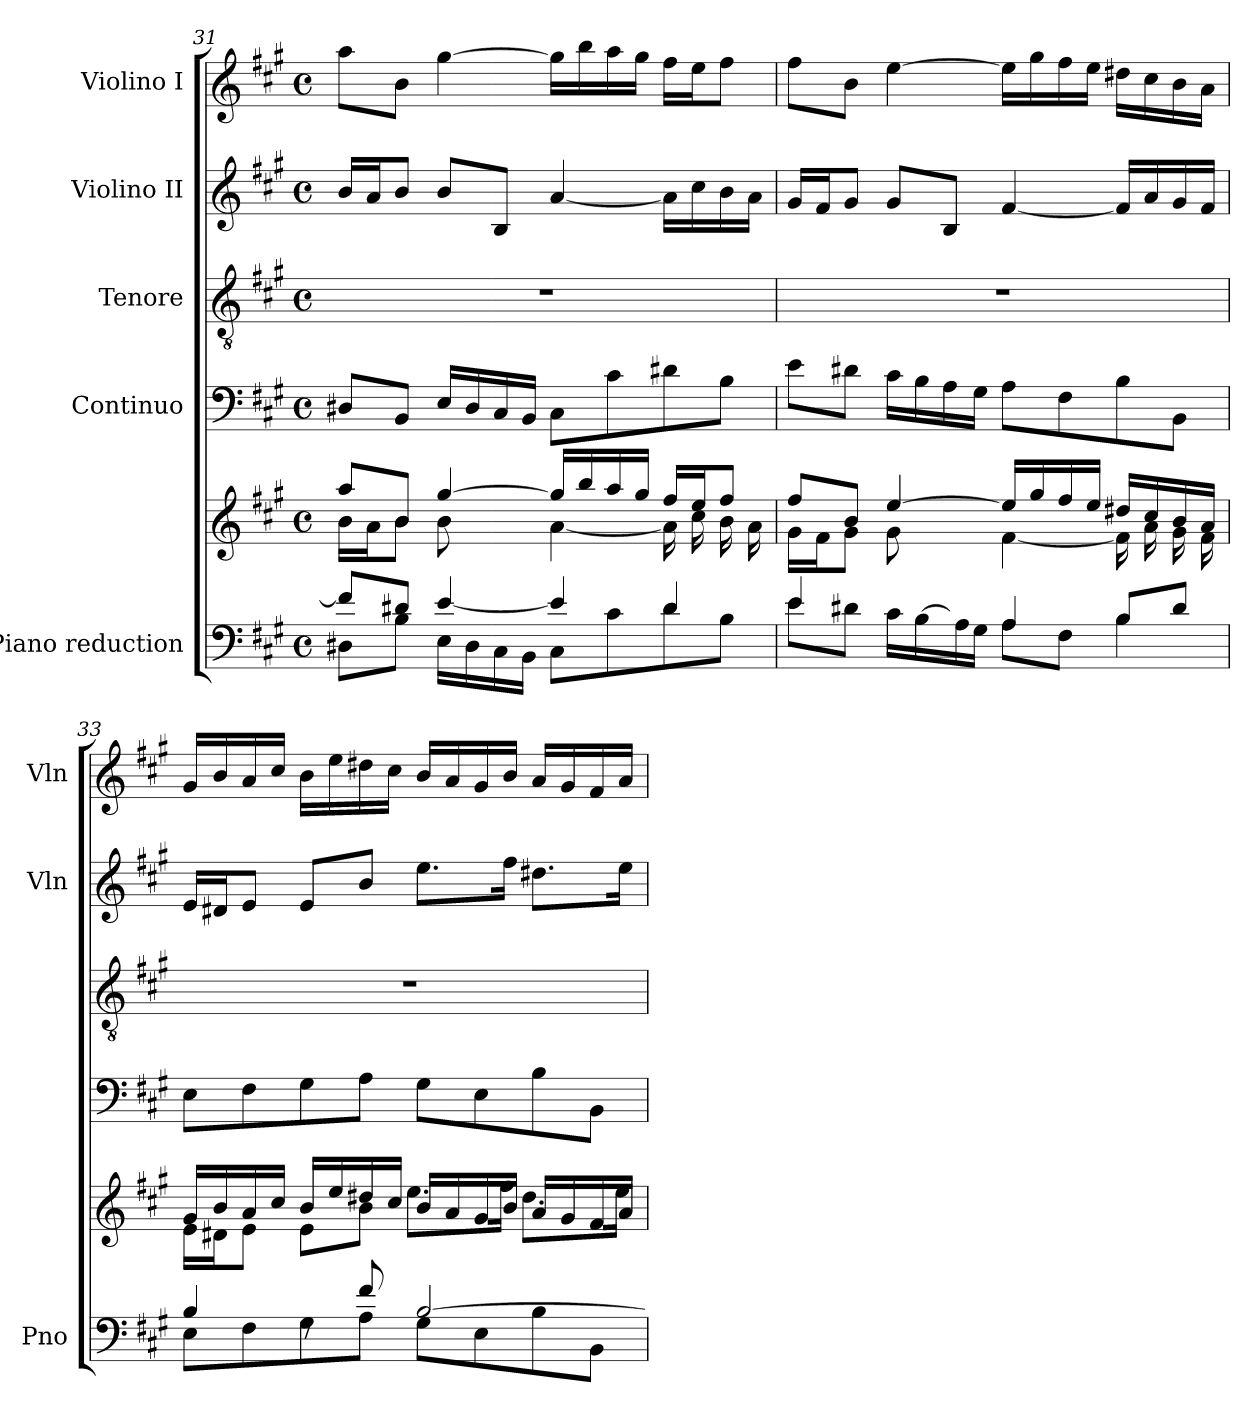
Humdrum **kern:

**kern	**kern	**kern	**kern	**kern	**kern
*part5	*part5	*part4	*part3	*part2	*part1
*staff6	*staff5	*staff4	*staff3	*staff2	*staff1
*I"Piano reduction	*	*I"Continuo	*I"Tenore	*I"Violino II	*I"Violino I
*I'Pno	*	*	*	*I'Vln	*I'Vln
!!LO:LB:g=z
*clefF4	*clefG2	*clefF4	*clefGv2	*clefG2	*clefG2
*k[f#c#g#]	*k[f#c#g#]	*k[f#c#g#]	*k[f#c#g#]	*k[f#c#g#]	*k[f#c#g#]
*M4/4	*M4/4	*M4/4	*M4/4	*M4/4	*M4/4
*met(c)	*met(c)	*met(c)	*met(c)	*met(c)	*met(c)
=31	=31	=31	=31	=31	=31
*^	*^	*	*	*	*
*	*^	*	*	*	*	*	*
4.ryy	8f#/L]	8D#X\L	8aa/L	16b\LL	8D#X/L	1r	16b/LL	8aa\L
.	.	.	.	16a\J	.	.	16a/J	.
.	8d#X/J	8B\J	8b/J	8b\J	8BB/J	.	8b/J	8b\J
.	[4e/	16E\LL	[4gg#/	8b\L	16E/LL	.	8b/L	[4gg#\
.	.	16D#\	.	.	16D#/	.	.	.
8B/J	.	16C#\	.	8ryy	16C#/	.	8B/J	.
.	.	16BB\JJ	.	.	16BB/JJ	.	.	.
2ryy	4e/]	8C#\L	16gg#/LL]	[4a\	8C#\L	.	[4a/	16gg#\LL]
.	.	.	16bb/	.	.	.	.	16bb\
.	.	8c#\	16aa/	.	8c#\	.	.	16aa\
.	.	.	16gg#/JJ	.	.	.	.	16gg#\JJ
.	4d#/	8d#\	16ff#/LL	16a\LL]	8d#X\	.	16a\LL]	16ff#\LL
.	.	.	16ee/J	16cc#\	.	.	16cc#\	16ee\J
.	.	8B\J	8ff#/J	16b\	8B\J	.	16b\	8ff#\J
.	.	.	.	16a\JJ	.	.	16a\JJ	.
=32	=32	=32	=32	=32	=32	=32	=32	=32
4.ryy	4e/	8e\L	8ff#/L	16g#\LL	8e\L	1r	16g#/LL	8ff#\L
.	.	.	.	16f#\J	.	.	16f#/J	.
.	.	8d#X\J	8b/J	8g#\J	8d#X\J	.	8g#/J	8b\J
.	4ryy	16c#\LL	[4ee/	8g#\L	16c#\LL	.	8g#/L	[4ee\
.	.	[16B\	.	.	16B\	.	.	.
8B/J]	.	16A\	.	8ryy	16A\	.	8B/J	.
.	.	16G#\JJ	.	.	16G#\JJ	.	.	.
2ryy	4A/	8A\L	16ee/LL]	[4f#\	8A\L	.	[4f#/	16ee\LL]
.	.	.	16gg#/	.	.	.	.	16gg#\
.	.	8F#\J	16ff#/	.	8F#\	.	.	16ff#\
.	.	.	16ee/JJ	.	.	.	.	16ee\JJ
.	8B/L	4B\	16dd#X/LL	16f#\LL]	8B\	.	16f#/LL]	16dd#X\LL
.	.	.	16cc#/	16a\	.	.	16a/	16cc#\
.	8d#/J	.	16b/	16g#\	8BB\J	.	16g#/	16b\
.	.	.	16a/JJ	16f#\JJ	.	.	16f#/JJ	16a\JJ
*	*v	*v	*	*	*	*	*	*
=33	=33	=33	=33	=33	=33	=33	=33
4B/	8E\L	16g#/LL	16e\LL	8E\L	1r	16e/LL	16g#/LL
.	.	16b/	16d#X\J	.	.	16d#X/J	16b/
.	8F#\	16a/	8e\J	8F#\	.	8e/J	16a/
.	.	16cc#/JJ	.	.	.	.	16cc#/JJ
8rF	8G#\	16b/LL	8e\L	8G#\	.	8e/L	16b\LL
.	.	16ee/	.	.	.	.	16ee\
8f#/	8A\J	16dd#X/	8b\J	8A\J	.	8b/J	16dd#X\
.	.	16cc#/JJ	.	.	.	.	16cc#\JJ
[2B/	8G#\L	16b/LL	8.ee\L	8G#\L	.	8.ee\L	16b/LL
.	.	16a/	.	.	.	.	16a/
.	8E\	16g#/	.	8E\	.	.	16g#/
.	.	16b/JJ	16ff#\Jk	.	.	16ff#\Jk	16b/JJ
.	8B\	16a/LL	8.dd#\L	8B\	.	8.dd#X\L	16a/LL
.	.	16g#/	.	.	.	.	16g#/
.	8BB\J	16f#/	.	8BB\J	.	.	16f#/
.	.	16a/JJ	16ee\Jk	.	.	16ee\Jk	16a/JJ
*v	*v	*	*	*	*	*	*
*	*v	*v	*	*	*	*
=	=	=	=	=	=
*-	*-	*-	*-	*-	*-
